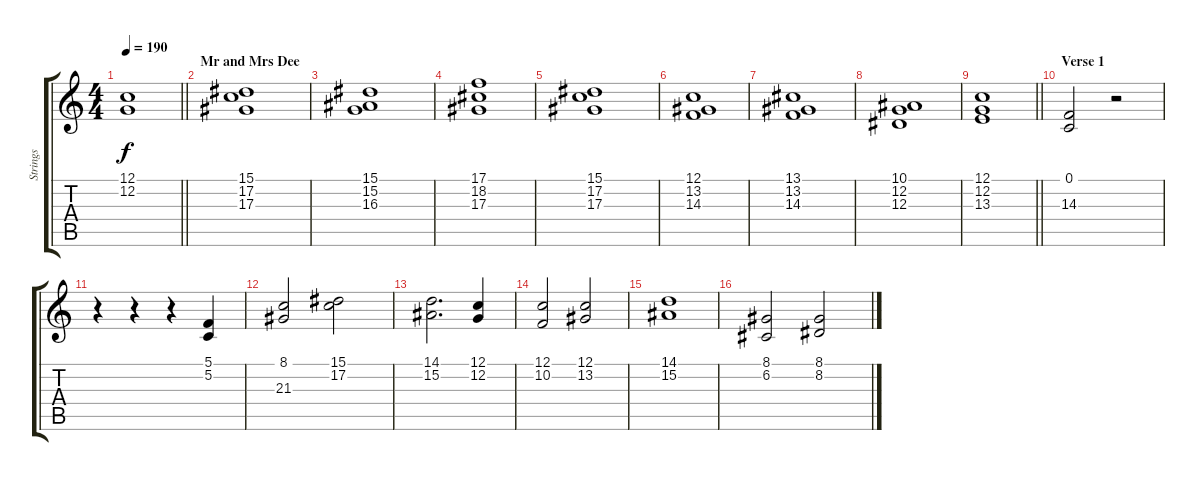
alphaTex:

\track ("Strings" "Strings") {instrument stringensemble1}
\staff {score tabs}
\tuning (C4 G3 Eb3 Bb2 F2 C2) {hide}
\ts (4 4)
\tempo 190
\clef g2
\barLineRight lightlight
\ks c
(12.1 12.2).1{dy f} |
\section ("" "Mr and Mrs Dee")
(15.1 17.2 17.3).1 |
(15.1 15.2 16.3).1 |
(17.1 18.2 17.3).1 |
(15.1 17.2 17.3).1 |
(12.1 13.2 14.3).1 |
(13.1 13.2 14.3).1 |
(10.1 12.2 12.3).1 |
\barLineRight lightlight
(12.1 12.2 13.3).1 |
\section ("" "Verse 1")
(0.1 14.3).2 r.2 |
r.4 r.4 r.4 (5.1 5.2).4 |
(8.1 21.3).2 (15.1 17.2).2 |
(14.1 15.2).2{d} (12.1 12.2).4 |
(12.1 10.2).2 (12.1 13.2).2 |
(14.1 15.2).1 |
(8.1 6.2).2 (8.1 8.2).2
